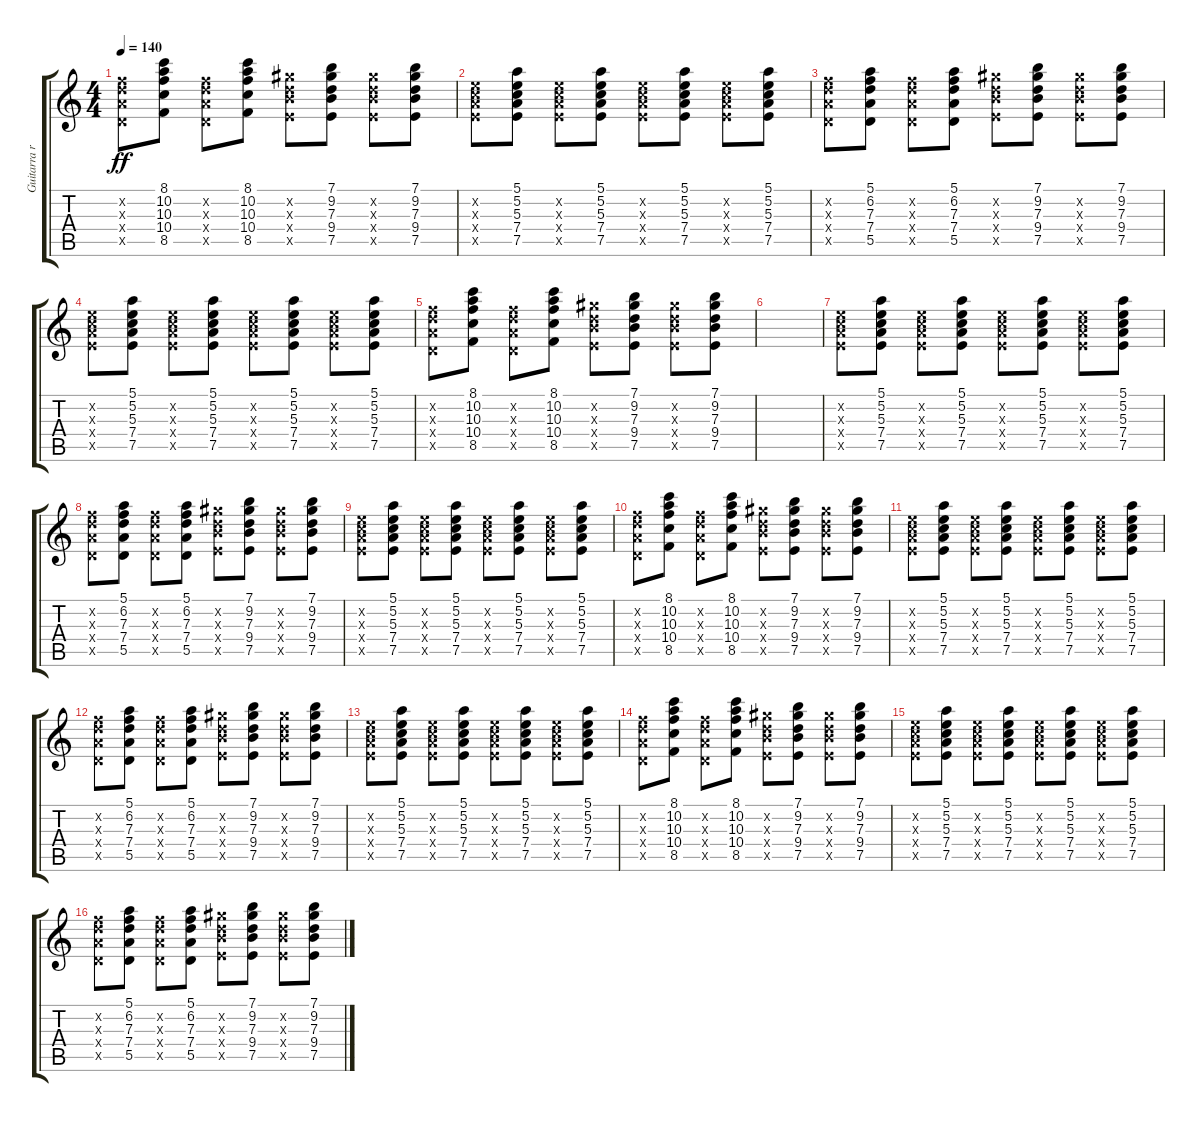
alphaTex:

\track ("Guitarra ritmica" "Guitarra r") {instrument electricguitarclean}
\staff {score tabs}
\tuning (E4 B3 G3 D3 A2 E2) {hide}
\ts (4 4)
\tempo 140
\clef g2
\ks c
(6.2{x} 7.3{x} 7.4{x} 5.5{x}).8{dy ff} (8.1 10.2 10.3 10.4 8.5).8 (6.2{x} 7.3{x} 7.4{x} 5.5{x}).8 (8.1 10.2 10.3 10.4 8.5).8 (9.2{x} 7.3{x} 9.4{x} 7.5{x}).8 (7.1 9.2 7.3 9.4 7.5).8 (9.2{x} 7.3{x} 9.4{x} 7.5{x}).8 (7.1 9.2 7.3 9.4 7.5).8 |
(5.2{x} 5.3{x} 7.4{x} 7.5{x}).8 (5.1 5.2 5.3 7.4 7.5).8 (5.2{x} 5.3{x} 7.4{x} 7.5{x}).8 (5.1 5.2 5.3 7.4 7.5).8 (5.2{x} 5.3{x} 7.4{x} 7.5{x}).8 (5.1 5.2 5.3 7.4 7.5).8 (5.2{x} 5.3{x} 7.4{x} 7.5{x}).8 (5.1 5.2 5.3 7.4 7.5).8 |
(6.2{x} 7.3{x} 7.4{x} 5.5{x}).8 (5.1 6.2 7.3 7.4 5.5).8 (6.2{x} 7.3{x} 7.4{x} 5.5{x}).8 (5.1 6.2 7.3 7.4 5.5).8 (9.2{x} 7.3{x} 9.4{x} 7.5{x}).8 (7.1 9.2 7.3 9.4 7.5).8 (9.2{x} 7.3{x} 9.4{x} 7.5{x}).8 (7.1 9.2 7.3 9.4 7.5).8 |
(5.2{x} 5.3{x} 7.4{x} 7.5{x}).8 (5.1 5.2 5.3 7.4 7.5).8 (5.2{x} 5.3{x} 7.4{x} 7.5{x}).8 (5.1 5.2 5.3 7.4 7.5).8 (5.2{x} 5.3{x} 7.4{x} 7.5{x}).8 (5.1 5.2 5.3 7.4 7.5).8 (5.2{x} 5.3{x} 7.4{x} 7.5{x}).8 (5.1 5.2 5.3 7.4 7.5).8 |
(6.2{x} 7.3{x} 7.4{x} 5.5{x}).8 (8.1 10.2 10.3 10.4 8.5).8 (6.2{x} 7.3{x} 7.4{x} 5.5{x}).8 (8.1 10.2 10.3 10.4 8.5).8 (9.2{x} 7.3{x} 9.4{x} 7.5{x}).8 (7.1 9.2 7.3 9.4 7.5).8 (9.2{x} 7.3{x} 9.4{x} 7.5{x}).8 (7.1 9.2 7.3 9.4 7.5).8 |
|
(5.2{x} 5.3{x} 7.4{x} 7.5{x}).8 (5.1 5.2 5.3 7.4 7.5).8 (5.2{x} 5.3{x} 7.4{x} 7.5{x}).8 (5.1 5.2 5.3 7.4 7.5).8 (5.2{x} 5.3{x} 7.4{x} 7.5{x}).8 (5.1 5.2 5.3 7.4 7.5).8 (5.2{x} 5.3{x} 7.4{x} 7.5{x}).8 (5.1 5.2 5.3 7.4 7.5).8 |
(6.2{x} 7.3{x} 7.4{x} 5.5{x}).8 (5.1 6.2 7.3 7.4 5.5).8 (6.2{x} 7.3{x} 7.4{x} 5.5{x}).8 (5.1 6.2 7.3 7.4 5.5).8 (9.2{x} 7.3{x} 9.4{x} 7.5{x}).8 (7.1 9.2 7.3 9.4 7.5).8 (9.2{x} 7.3{x} 9.4{x} 7.5{x}).8 (7.1 9.2 7.3 9.4 7.5).8 |
(5.2{x} 5.3{x} 7.4{x} 7.5{x}).8 (5.1 5.2 5.3 7.4 7.5).8 (5.2{x} 5.3{x} 7.4{x} 7.5{x}).8 (5.1 5.2 5.3 7.4 7.5).8 (5.2{x} 5.3{x} 7.4{x} 7.5{x}).8 (5.1 5.2 5.3 7.4 7.5).8 (5.2{x} 5.3{x} 7.4{x} 7.5{x}).8 (5.1 5.2 5.3 7.4 7.5).8 |
(6.2{x} 7.3{x} 7.4{x} 5.5{x}).8 (8.1 10.2 10.3 10.4 8.5).8 (6.2{x} 7.3{x} 7.4{x} 5.5{x}).8 (8.1 10.2 10.3 10.4 8.5).8 (9.2{x} 7.3{x} 9.4{x} 7.5{x}).8 (7.1 9.2 7.3 9.4 7.5).8 (9.2{x} 7.3{x} 9.4{x} 7.5{x}).8 (7.1 9.2 7.3 9.4 7.5).8 |
(5.2{x} 5.3{x} 7.4{x} 7.5{x}).8 (5.1 5.2 5.3 7.4 7.5).8 (5.2{x} 5.3{x} 7.4{x} 7.5{x}).8 (5.1 5.2 5.3 7.4 7.5).8 (5.2{x} 5.3{x} 7.4{x} 7.5{x}).8 (5.1 5.2 5.3 7.4 7.5).8 (5.2{x} 5.3{x} 7.4{x} 7.5{x}).8 (5.1 5.2 5.3 7.4 7.5).8 |
(6.2{x} 7.3{x} 7.4{x} 5.5{x}).8 (5.1 6.2 7.3 7.4 5.5).8 (6.2{x} 7.3{x} 7.4{x} 5.5{x}).8 (5.1 6.2 7.3 7.4 5.5).8 (9.2{x} 7.3{x} 9.4{x} 7.5{x}).8 (7.1 9.2 7.3 9.4 7.5).8 (9.2{x} 7.3{x} 9.4{x} 7.5{x}).8 (7.1 9.2 7.3 9.4 7.5).8 |
(5.2{x} 5.3{x} 7.4{x} 7.5{x}).8 (5.1 5.2 5.3 7.4 7.5).8 (5.2{x} 5.3{x} 7.4{x} 7.5{x}).8 (5.1 5.2 5.3 7.4 7.5).8 (5.2{x} 5.3{x} 7.4{x} 7.5{x}).8 (5.1 5.2 5.3 7.4 7.5).8 (5.2{x} 5.3{x} 7.4{x} 7.5{x}).8 (5.1 5.2 5.3 7.4 7.5).8 |
(6.2{x} 7.3{x} 7.4{x} 5.5{x}).8 (8.1 10.2 10.3 10.4 8.5).8 (6.2{x} 7.3{x} 7.4{x} 5.5{x}).8 (8.1 10.2 10.3 10.4 8.5).8 (9.2{x} 7.3{x} 9.4{x} 7.5{x}).8 (7.1 9.2 7.3 9.4 7.5).8 (9.2{x} 7.3{x} 9.4{x} 7.5{x}).8 (7.1 9.2 7.3 9.4 7.5).8 |
(5.2{x} 5.3{x} 7.4{x} 7.5{x}).8 (5.1 5.2 5.3 7.4 7.5).8 (5.2{x} 5.3{x} 7.4{x} 7.5{x}).8 (5.1 5.2 5.3 7.4 7.5).8 (5.2{x} 5.3{x} 7.4{x} 7.5{x}).8 (5.1 5.2 5.3 7.4 7.5).8 (5.2{x} 5.3{x} 7.4{x} 7.5{x}).8 (5.1 5.2 5.3 7.4 7.5).8 |
(6.2{x} 7.3{x} 7.4{x} 5.5{x}).8 (5.1 6.2 7.3 7.4 5.5).8 (6.2{x} 7.3{x} 7.4{x} 5.5{x}).8 (5.1 6.2 7.3 7.4 5.5).8 (9.2{x} 7.3{x} 9.4{x} 7.5{x}).8 (7.1 9.2 7.3 9.4 7.5).8 (9.2{x} 7.3{x} 9.4{x} 7.5{x}).8 (7.1 9.2 7.3 9.4 7.5).8
